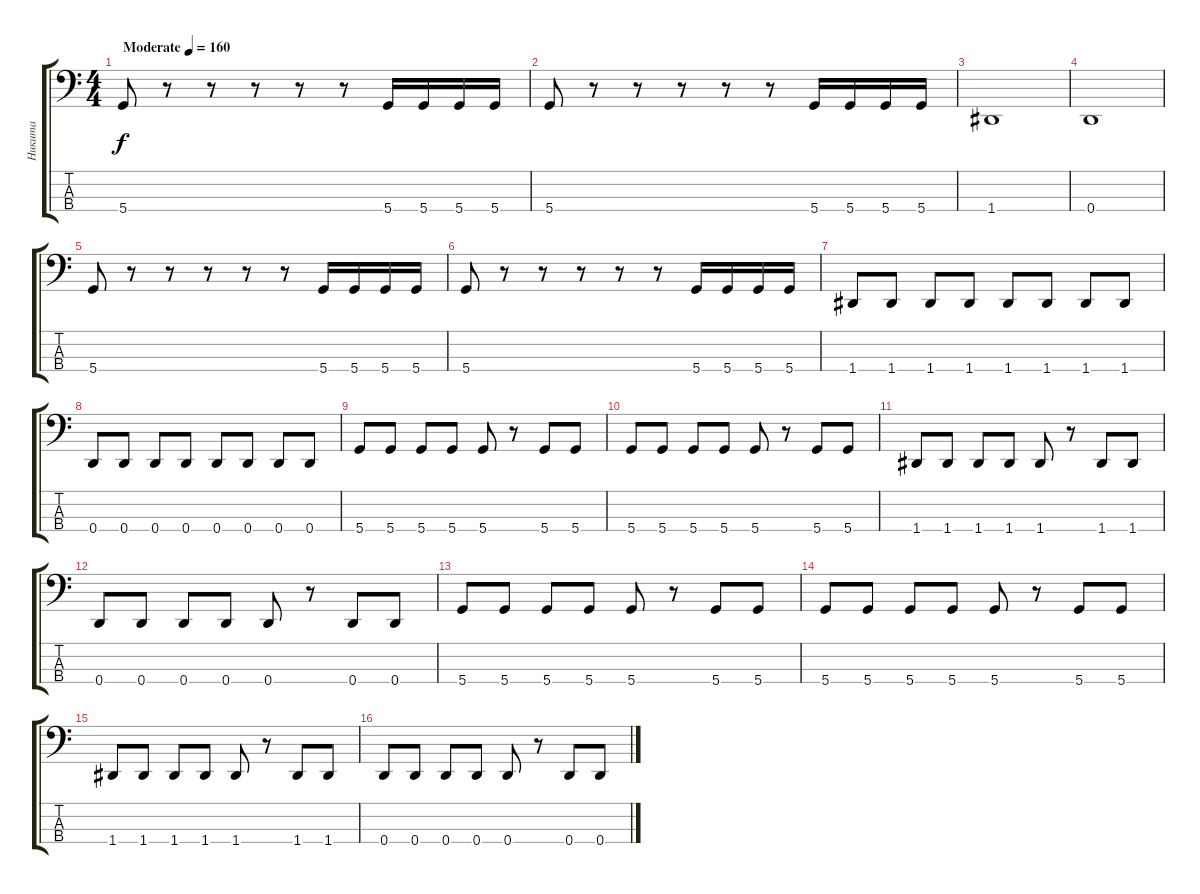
\track ("Никита" "Никита") {instrument electricbassfinger}
\staff {score tabs}
\tuning (G2 D2 A1 D1) {hide}
\ts (4 4)
\tempo (160 "Moderate")
\clef f4
\ks c
5.4.8{dy f instrument electricbassfinger} r.8 r.8 r.8 r.8 r.8 5.4.16 5.4.16 5.4.16 5.4.16 |
5.4.8 r.8 r.8 r.8 r.8 r.8 5.4.16 5.4.16 5.4.16 5.4.16 |
1.4.1 |
0.4.1 |
5.4.8 r.8 r.8 r.8 r.8 r.8 5.4.16 5.4.16 5.4.16 5.4.16 |
5.4.8 r.8 r.8 r.8 r.8 r.8 5.4.16 5.4.16 5.4.16 5.4.16 |
1.4.8 1.4.8 1.4.8 1.4.8 1.4.8 1.4.8 1.4.8 1.4.8 |
0.4.8 0.4.8 0.4.8 0.4.8 0.4.8 0.4.8 0.4.8 0.4.8 |
5.4.8 5.4.8 5.4.8 5.4.8 5.4.8 r.8 5.4.8 5.4.8 |
5.4.8 5.4.8 5.4.8 5.4.8 5.4.8 r.8 5.4.8 5.4.8 |
1.4.8 1.4.8 1.4.8 1.4.8 1.4.8 r.8 1.4.8 1.4.8 |
0.4.8 0.4.8 0.4.8 0.4.8 0.4.8 r.8 0.4.8 0.4.8 |
5.4.8 5.4.8 5.4.8 5.4.8 5.4.8 r.8 5.4.8 5.4.8 |
5.4.8 5.4.8 5.4.8 5.4.8 5.4.8 r.8 5.4.8 5.4.8 |
1.4.8 1.4.8 1.4.8 1.4.8 1.4.8 r.8 1.4.8 1.4.8 |
0.4.8 0.4.8 0.4.8 0.4.8 0.4.8 r.8 0.4.8 0.4.8
